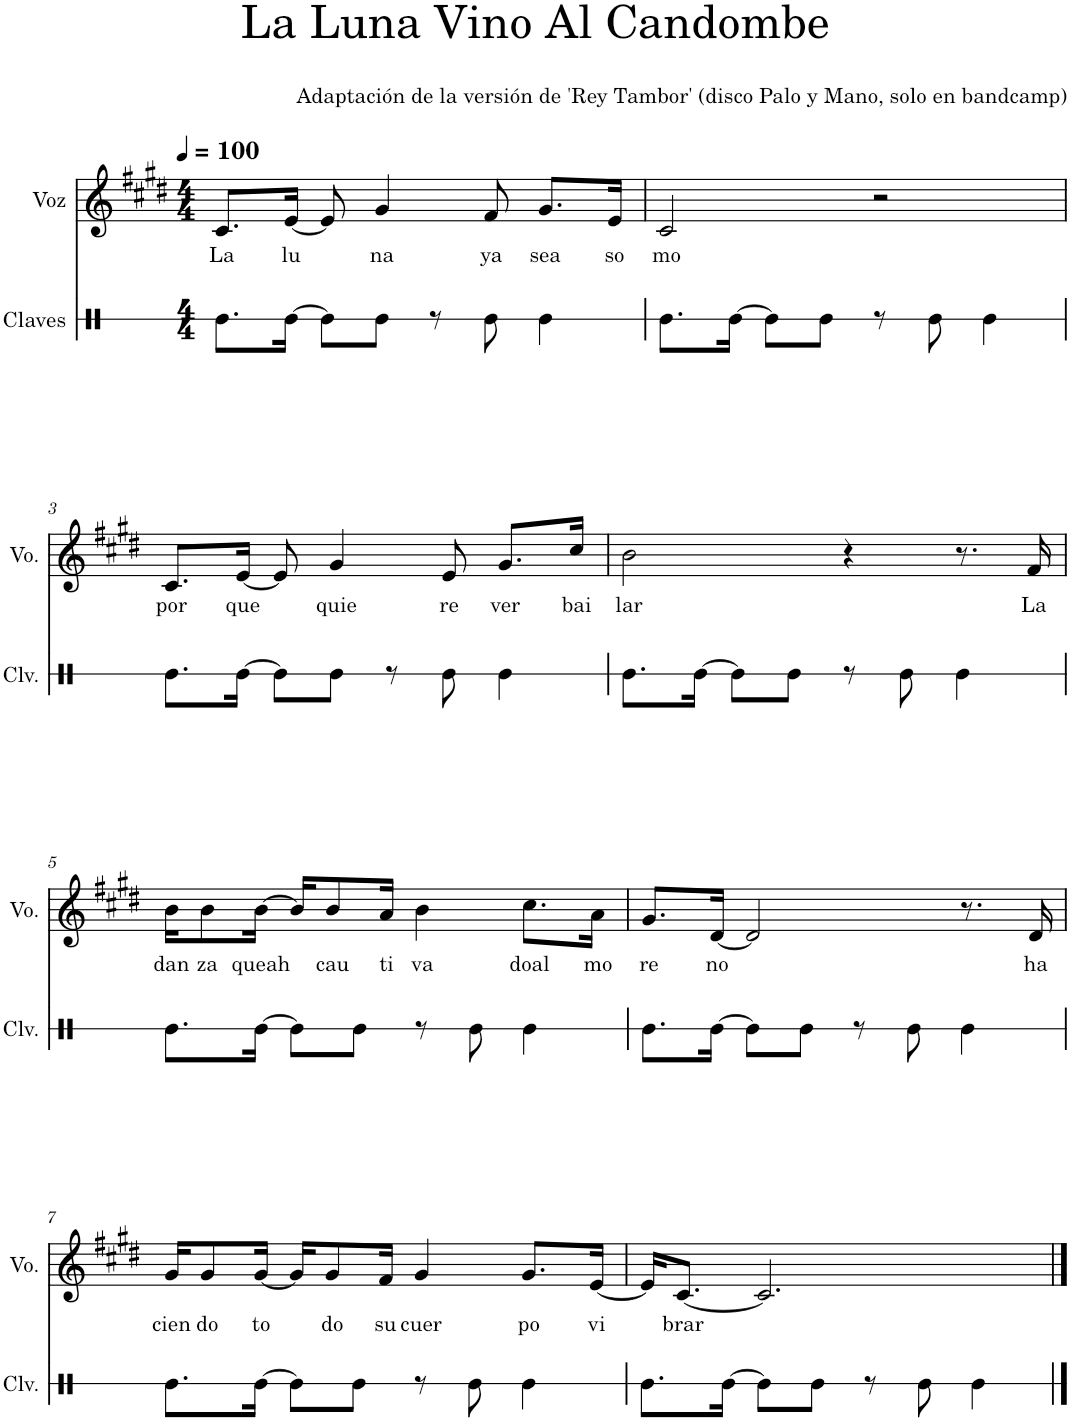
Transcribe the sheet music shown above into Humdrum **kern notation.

**kern	**kern	**text
*part2	*part1	*part1
*staff2	*staff1	*staff1
*I"Claves	*I"Voz	*
*I'Clv.	*I'Vo.	*
*stria1	*	*
*clefX	*clefG2	*
*k[]	*k[f#c#g#d#]	*
*M4/4	*M4/4	*
*MM100	*MM100	*
=1	=1	=1
!	!	!LO:LY:b
8.Re\L	8.c#/L	La
!	!	!LO:LY:b
[16Re\Jk	[16e/Jk	lu
8Re\L]	8e/]	.
!	!	!LO:LY:b
8Re\J	4g#/	na
8r	.	.
!	!	!LO:LY:b
8Re\	8f#/	ya
!	!	!LO:LY:b
4Re\	8.g#/L	sea
!	!	!LO:LY:b
.	16e/Jk	so
=2	=2	=2
!	!	!LO:LY:b
8.Re\L	2c#/	mo
[16Re\Jk	.	.
8Re\L]	.	.
8Re\J	.	.
8r	2r	.
8Re\	.	.
4Re\	.	.
!!LO:LB:g=z
=3	=3	=3
!	!	!LO:LY:b
8.Re\L	8.c#/L	por
!	!	!LO:LY:b
[16Re\Jk	[16e/Jk	que
8Re\L]	8e/]	.
!	!	!LO:LY:b
8Re\J	4g#/	quie
8r	.	.
!	!	!LO:LY:b
8Re\	8e/	re
!	!	!LO:LY:b
4Re\	8.g#/L	ver
!	!	!LO:LY:b
.	16cc#/Jk	bai
=4	=4	=4
!	!	!LO:LY:b
8.Re\L	2b\	lar
[16Re\Jk	.	.
8Re\L]	.	.
8Re\J	.	.
8r	4r	.
8Re\	.	.
4Re\	8.r	.
!	!	!LO:LY:b
.	16f#/	La
!!LO:LB:g=z
=5	=5	=5
!	!	!LO:LY:b
8.Re\L	16b\KL	dan
!	!	!LO:LY:b
.	8b\	za
!	!	!LO:LY:b
[16Re\Jk	[16b\Jk	queah
8Re\L]	16b/KL]	.
!	!	!LO:LY:b
.	8b/	cau
8Re\J	.	.
!	!	!LO:LY:b
.	16a/Jk	ti
!	!	!LO:LY:b
8r	4b\	va
8Re\	.	.
!	!	!LO:LY:b
4Re\	8.cc#\L	doal
!	!	!LO:LY:b
.	16a\Jk	mo
=6	=6	=6
!	!	!LO:LY:b
8.Re\L	8.g#/L	re
!	!	!LO:LY:b
[16Re\Jk	[16d#/Jk	no
8Re\L]	2d#/]	.
8Re\J	.	.
8r	.	.
8Re\	.	.
4Re\	8.r	.
!	!	!LO:LY:b
.	16d#/	ha
!!LO:LB:g=z
=7	=7	=7
!	!	!LO:LY:b
8.Re\L	16g#/KL	cien
!	!	!LO:LY:b
.	8g#/	do
!	!	!LO:LY:b
[16Re\Jk	[16g#/Jk	to
8Re\L]	16g#/KL]	.
!	!	!LO:LY:b
.	8g#/	do
8Re\J	.	.
!	!	!LO:LY:b
.	16f#/Jk	su
!	!	!LO:LY:b
8r	4g#/	cuer
8Re\	.	.
!	!	!LO:LY:b
4Re\	8.g#/L	po
!	!	!LO:LY:b
.	[16e/Jk	vi
=8	=8	=8
8.Re\L	16e/KL]	.
!	!	!LO:LY:b
.	[8.c#/J	brar
[16Re\Jk	.	.
8Re\L]	2.c#/]	.
8Re\J	.	.
8r	.	.
8Re\	.	.
4Re\	.	.
==	==	==
*-	*-	*-
